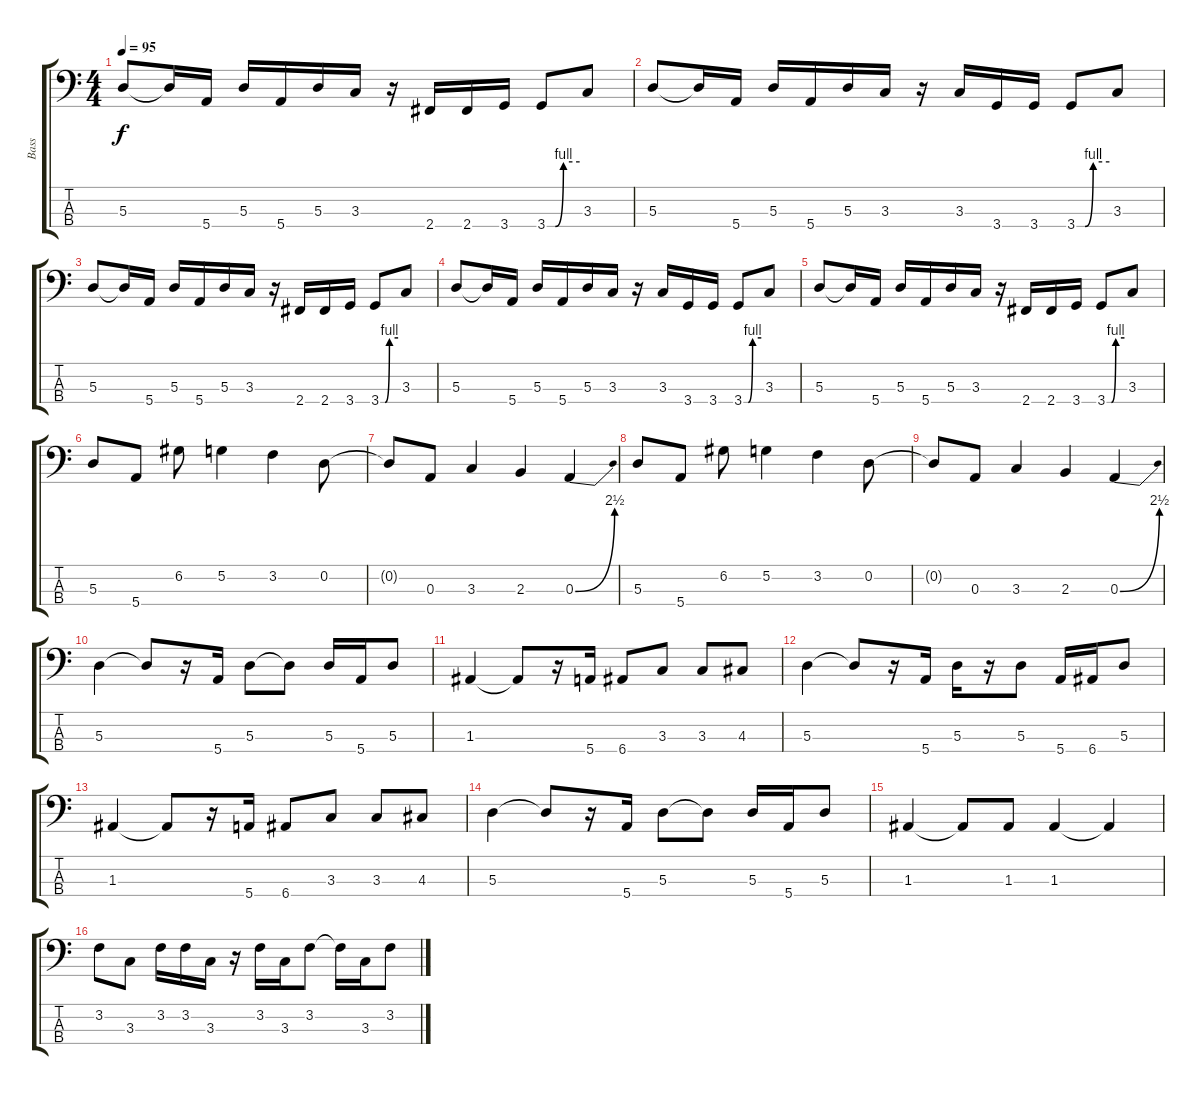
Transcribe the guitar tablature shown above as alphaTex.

\track ("Bass" "Bass") {instrument slapbass1}
\staff {score tabs}
\tuning (G2 D2 A1 E1) {hide}
\ts (4 4)
\tempo 95
\clef f4
\ks c
5.3.8{dy f} 5.3{t}.16 5.4.16 5.3.16 5.4.16 5.3.16 3.3.16 r.16 2.4.16 2.4.16 3.4.16 3.4{be (custom 0 0 15 0 30 4 60 4)}.8 3.3.8 |
5.3.8 5.3{t}.16 5.4.16 5.3.16 5.4.16 5.3.16 3.3.16 r.16 3.3.16 3.4.16 3.4.16 3.4{be (custom 0 0 15 0 30 4 60 4)}.8 3.3.8 |
5.3.8 5.3{t}.16 5.4.16 5.3.16 5.4.16 5.3.16 3.3.16 r.16 2.4.16 2.4.16 3.4.16 3.4{be (custom 0 0 15 0 30 4 60 4)}.8 3.3.8 |
5.3.8 5.3{t}.16 5.4.16 5.3.16 5.4.16 5.3.16 3.3.16 r.16 3.3.16 3.4.16 3.4.16 3.4{be (custom 0 0 15 0 30 4 60 4)}.8 3.3.8 |
5.3.8 5.3{t}.16 5.4.16 5.3.16 5.4.16 5.3.16 3.3.16 r.16 2.4.16 2.4.16 3.4.16 3.4{be (custom 0 0 15 0 30 4 60 4)}.8 3.3.8 |
5.3.8 5.4.8 6.2.8 5.2.4 3.2.4 0.2.8 |
0.2{t}.8 0.3.8 3.3.4 2.3.4 0.3{be (bend 0 0 60 10)}.4 |
5.3.8 5.4.8 6.2.8 5.2.4 3.2.4 0.2.8 |
0.2{t}.8 0.3.8 3.3.4 2.3.4 0.3{be (bend 0 0 60 10)}.4 |
5.3.4 5.3{t}.8 r.16 5.4.16 5.3.8 5.3{t}.8 5.3.16 5.4.16 5.3.8 |
1.3.4 1.3{t}.8 r.16 5.4.16 6.4.8 3.3.8 3.3.8 4.3.8 |
5.3.4 5.3{t}.8 r.16 5.4.16 5.3.16 r.16 5.3.8 5.4.16 6.4.16 5.3.8 |
1.3.4 1.3{t}.8 r.16 5.4.16 6.4.8 3.3.8 3.3.8 4.3.8 |
5.3.4 5.3{t}.8 r.16 5.4.16 5.3.8 5.3{t}.8 5.3.16 5.4.16 5.3.8 |
1.3.4 1.3{t}.8 1.3.8 1.3.4 1.3{t}.4 |
3.2.8 3.3.8 3.2.16 3.2.16 3.3.16 r.16 3.2.16 3.3.16 3.2.8 3.2{t}.16 3.3.16 3.2.8
